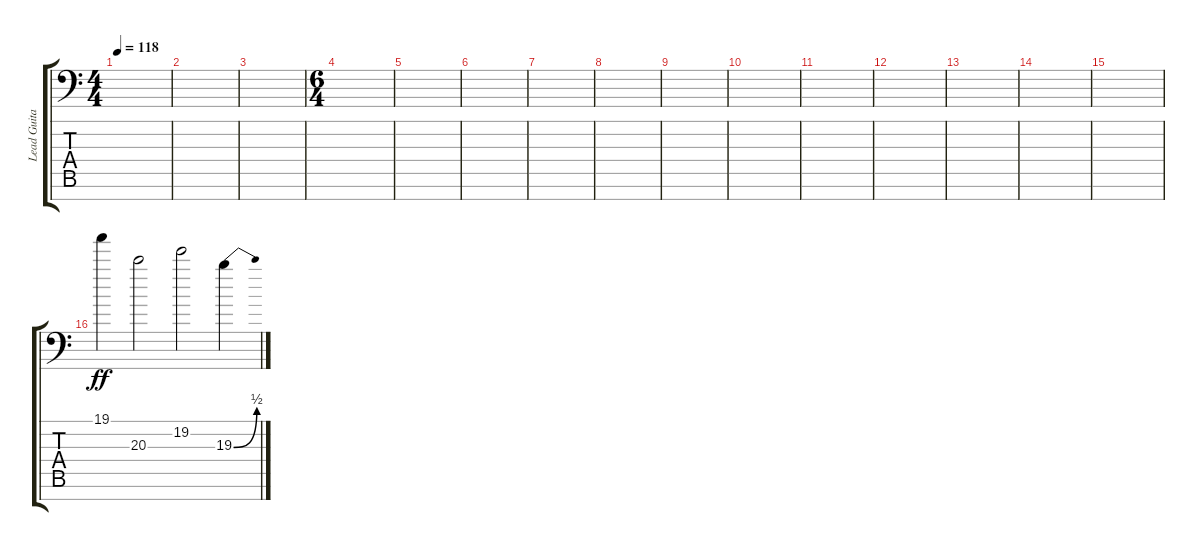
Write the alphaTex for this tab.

\track ("Lead Guitar #1" "Lead Guita") {instrument overdrivenguitar}
\staff {score tabs}
\tuning (D4 A3 E3 D3 A2 E2 A1) {hide}
\ts (4 4)
\tempo 118
\clef f4
\ks c
|
|
|
\ts (6 4)
|
|
|
|
|
|
|
|
|
|
|
|
\section ("" "")
19.1.4{dy ff instrument distortionguitar} 20.3.2 19.2.2 19.3{be (bend 0 0 60 2)}.4
